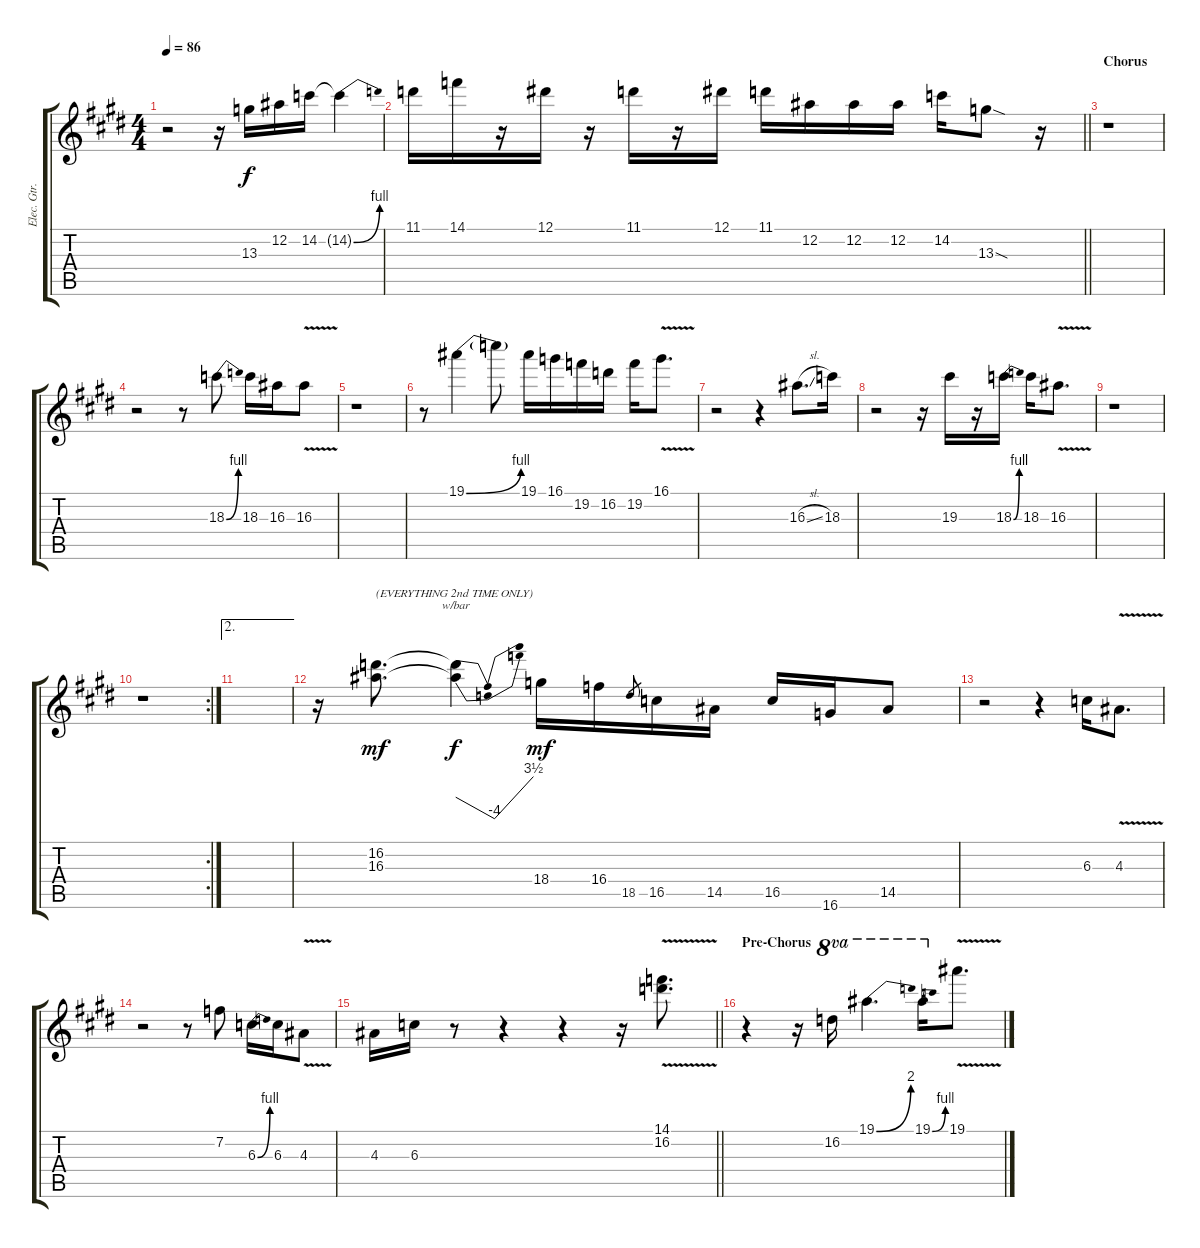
\track ("Elec. Gtr.1" "Elec. Gtr.") {instrument distortionguitar}
\staff {score tabs}
\tuning (Eb4 Bb3 Gb3 Db3 Ab2 Eb2) {hide}
\ts (4 4)
\tempo 86
\clef g2
\ks e
r.2{dy f} r.16 13.3.16 12.2.16 14.2.16 14.2{be (bend 0 0 60 4) t}.4 |
\barLineRight lightlight
11.1.16 14.1.16 r.16 12.1.16 r.16 11.1.16 r.16 12.1.16 11.1.16 12.2.16 12.2.16 12.2.16 14.2.16 13.3{sod}.8 r.16 |
\section ("" "Chorus")
r.1 |
r.2 r.8 18.3{be (bend 0 0 60 4)}.8 18.3.16 16.3.16 16.3{v}.8 |
r.1 |
r.8 19.1{be (bend 0 0 60 4)}.4 19.1{t}.8 19.1.16 16.1.16 19.2.16 16.2.16 19.2.16 16.1{v}.8{d} |
r.2 r.4 16.3{sl}.8{d} 18.3.16 |
r.2 r.16 19.3.16 r.16 18.3{be (bend 0 0 60 4)}.16 18.3.16 16.3{v}.8{d} |
r.1 |
\rc 2
r.1 |
\ae 2
|
r.16 (16.2 16.3).8{d txt "(EVERYTHING 2nd TIME ONLY)" dy mf} (16.2{t} 16.3{t}).4{tbe (dip default 0 0 30 -16 60 14) dy f} 18.4.16{dy mf} 16.4.16 18.5.8{gr} 16.5.16 14.5.16 16.5.16 16.6.16 14.5.8 |
r.2 r.4 6.3.16 4.3{v}.8{d} |
r.2 r.8 7.2.8 6.3{be (bend 0 0 60 4)}.16 6.3.16 4.3{v}.8 |
\barLineRight lightlight
4.3.16 6.3.16 r.8 r.4 r.4 r.16 (14.1{v} 16.2).8{d} |
\section ("" "Pre-Chorus")
r.4 r.16 16.2.16{ot 8va} 19.1{be (bend 0 0 60 8)}.4{d ot 8va} 19.1{be (bend 0 0 60 4)}.16{ot 8va} 19.1{v}.8{d}
